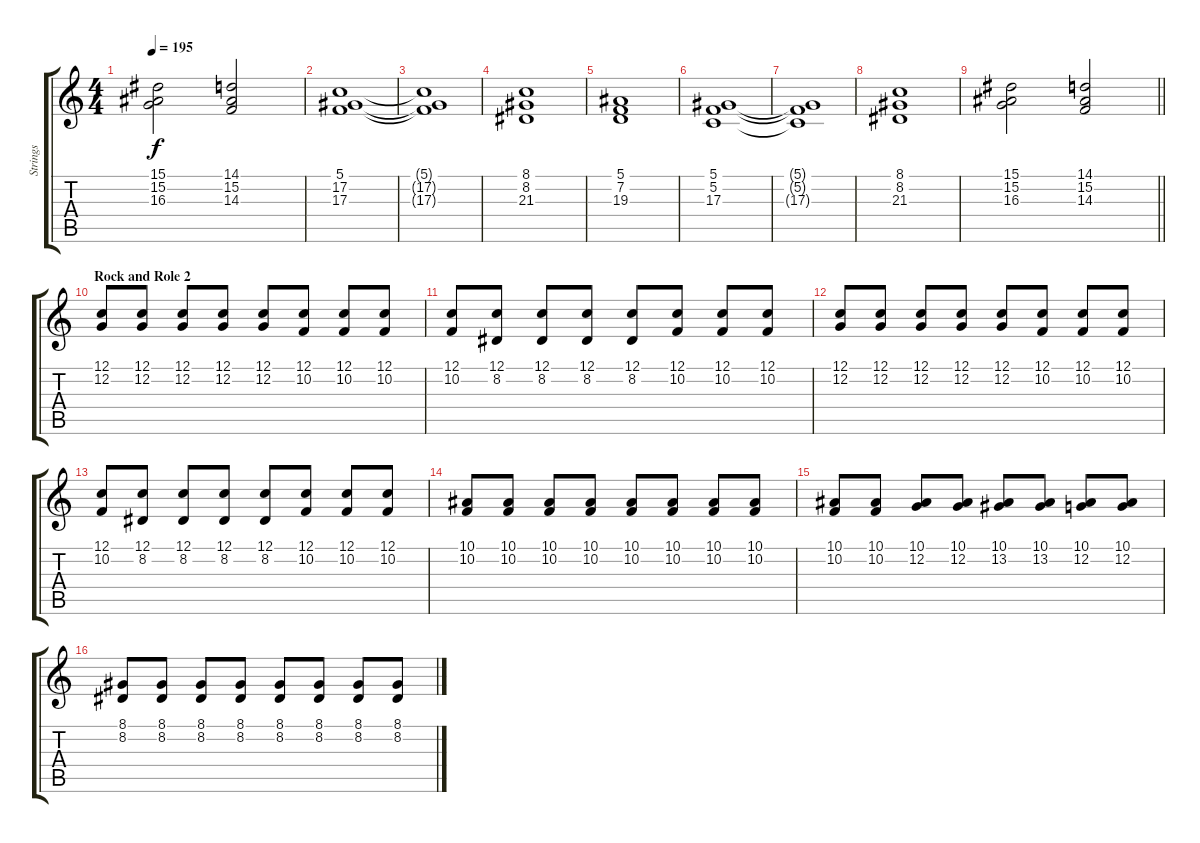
\track ("Strings" "Strings") {instrument stringensemble1}
\staff {score tabs}
\tuning (C4 G3 Eb3 Bb2 F2 C2) {hide}
\ts (4 4)
\tempo 195
\clef g2
\ks c
(15.1 15.2 16.3).2{dy f} (14.1 15.2 14.3).2 |
(5.1 17.2 17.3).1 |
(5.1{t} 17.2{t} 17.3{t}).1 |
(8.1 8.2 21.3).1 |
(5.1 7.2 19.3).1 |
(5.1 5.2 17.3).1 |
(5.1{t} 5.2{t} 17.3{t}).1 |
(8.1 8.2 21.3).1 |
\barLineRight lightlight
(15.1 15.2 16.3).2 (14.1 15.2 14.3).2 |
\section ("" "Rock and Role 2")
(12.1 12.2).8 (12.1 12.2).8 (12.1 12.2).8 (12.1 12.2).8 (12.1 12.2).8 (12.1 10.2).8 (12.1 10.2).8 (12.1 10.2).8 |
(12.1 10.2).8 (12.1 8.2).8 (12.1 8.2).8 (12.1 8.2).8 (12.1 8.2).8 (12.1 10.2).8 (12.1 10.2).8 (12.1 10.2).8 |
(12.1 12.2).8 (12.1 12.2).8 (12.1 12.2).8 (12.1 12.2).8 (12.1 12.2).8 (12.1 10.2).8 (12.1 10.2).8 (12.1 10.2).8 |
(12.1 10.2).8 (12.1 8.2).8 (12.1 8.2).8 (12.1 8.2).8 (12.1 8.2).8 (12.1 10.2).8 (12.1 10.2).8 (12.1 10.2).8 |
(10.1 10.2).8 (10.1 10.2).8 (10.1 10.2).8 (10.1 10.2).8 (10.1 10.2).8 (10.1 10.2).8 (10.1 10.2).8 (10.1 10.2).8 |
(10.1 10.2).8 (10.1 10.2).8 (10.1 12.2).8 (10.1 12.2).8 (10.1 13.2).8 (10.1 13.2).8 (10.1 12.2).8 (10.1 12.2).8 |
(8.1 8.2).8 (8.1 8.2).8 (8.1 8.2).8 (8.1 8.2).8 (8.1 8.2).8 (8.1 8.2).8 (8.1 8.2).8 (8.1 8.2).8
